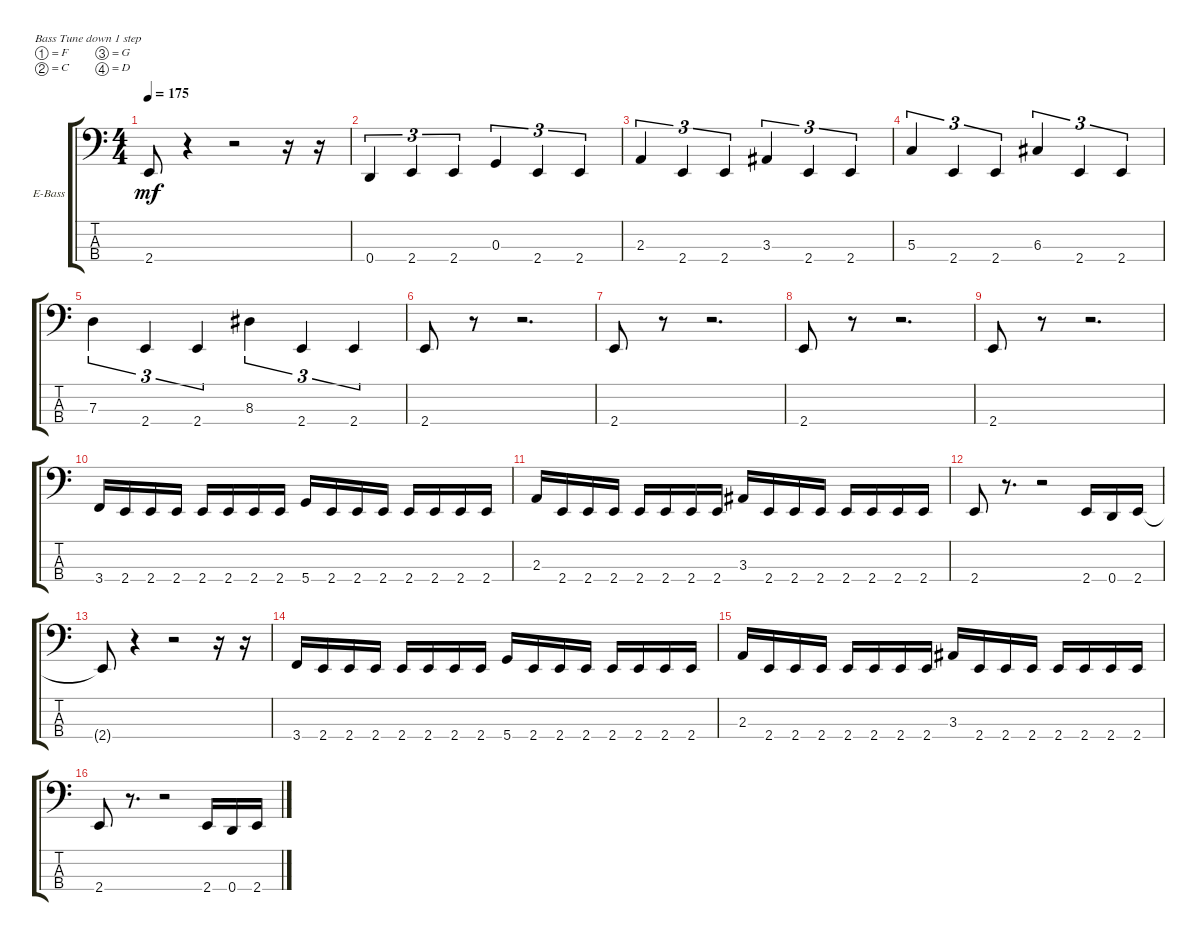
\defaultSystemsLayout 4
\bracketExtendMode groupsimilarinstruments
\firstSystemTrackNameOrientation horizontal
\otherSystemsTrackNameOrientation horizontal
\track ("Electric Bass" "E-Bass") {instrument electricbassfinger}
\staff {score tabs}
\tuning (F2 C2 G1 D1)
\ts (4 4)
\tempo 175
\clef f4
\ks c
2.4{t}.8{dy mf} r.4 r.2 r.16 r.16 |
0.4.4{tu (3 2)} 2.4.4{tu (3 2)} 2.4.4{tu (3 2)} 0.3.4{tu (3 2)} 2.4.4{tu (3 2)} 2.4.4{tu (3 2)} |
2.3.4{tu (3 2)} 2.4.4{tu (3 2)} 2.4.4{tu (3 2)} 3.3.4{tu (3 2)} 2.4.4{tu (3 2)} 2.4.4{tu (3 2)} |
5.3.4{tu (3 2)} 2.4.4{tu (3 2)} 2.4.4{tu (3 2)} 6.3.4{tu (3 2)} 2.4.4{tu (3 2)} 2.4.4{tu (3 2)} |
7.3.4{tu (3 2)} 2.4.4{tu (3 2)} 2.4.4{tu (3 2)} 8.3.4{tu (3 2)} 2.4.4{tu (3 2)} 2.4.4{tu (3 2)} |
2.4.8 r.8 r.2{d} |
2.4.8 r.8 r.2{d} |
2.4.8 r.8 r.2{d} |
2.4.8 r.8 r.2{d} |
3.4.16 2.4.16 2.4.16 2.4.16 2.4.16 2.4.16 2.4.16 2.4.16 5.4.16 2.4.16 2.4.16 2.4.16 2.4.16 2.4.16 2.4.16 2.4.16 |
2.3.16 2.4.16 2.4.16 2.4.16 2.4.16 2.4.16 2.4.16 2.4.16 3.3.16 2.4.16 2.4.16 2.4.16 2.4.16 2.4.16 2.4.16 2.4.16 |
2.4.8 r.8{d} r.2 2.4.16 0.4.16 2.4.16 |
2.4{t}.8 r.4 r.2 r.16 r.16 |
3.4.16 2.4.16 2.4.16 2.4.16 2.4.16 2.4.16 2.4.16 2.4.16 5.4.16 2.4.16 2.4.16 2.4.16 2.4.16 2.4.16 2.4.16 2.4.16 |
2.3.16 2.4.16 2.4.16 2.4.16 2.4.16 2.4.16 2.4.16 2.4.16 3.3.16 2.4.16 2.4.16 2.4.16 2.4.16 2.4.16 2.4.16 2.4.16 |
2.4.8 r.8{d} r.2 2.4.16 0.4.16 2.4.16
